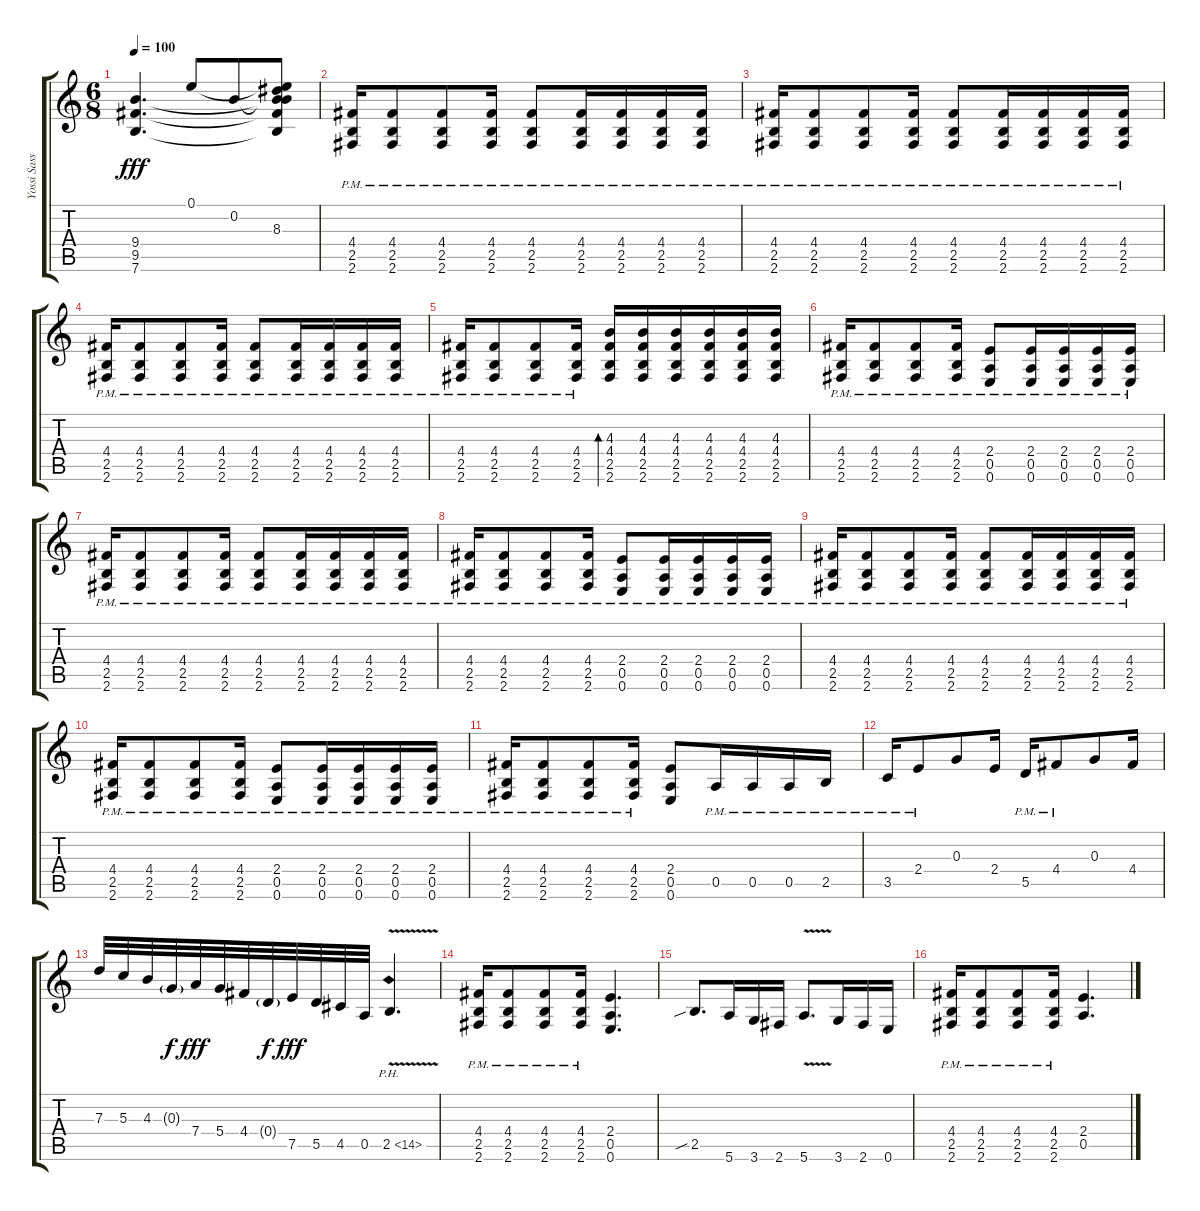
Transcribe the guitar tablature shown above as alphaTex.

\track ("Yossi Sassi" "Yossi Sass") {instrument distortionguitar}
\staff {score tabs}
\tuning (E4 B3 G3 D3 A2 E2) {hide}
\ts (6 8)
\tempo 100
\clef g2
\ks c
(9.4 9.5 7.6).4{d dy fff} 0.1.8 0.2.8 (0.1{t} 0.2{t} 8.3 9.4{t} 9.5{t} 7.6{t}).8 |
(4.4{pm} 2.5{pm} 2.6{pm}).16 (4.4{pm} 2.5{pm} 2.6{pm}).8 (4.4{pm} 2.5{pm} 2.6{pm}).8 (4.4{pm} 2.5{pm} 2.6{pm}).16 (4.4{pm} 2.5{pm} 2.6{pm}).8 (4.4{pm} 2.5{pm} 2.6{pm}).16 (4.4{pm} 2.5{pm} 2.6{pm}).16 (4.4{pm} 2.5{pm} 2.6{pm}).16 (4.4{pm} 2.5{pm} 2.6{pm}).16 |
(4.4{pm} 2.5{pm} 2.6{pm}).16 (4.4{pm} 2.5{pm} 2.6{pm}).8 (4.4{pm} 2.5{pm} 2.6{pm}).8 (4.4{pm} 2.5{pm} 2.6{pm}).16 (4.4{pm} 2.5{pm} 2.6{pm}).8 (4.4{pm} 2.5{pm} 2.6{pm}).16 (4.4{pm} 2.5{pm} 2.6{pm}).16 (4.4{pm} 2.5{pm} 2.6{pm}).16 (4.4{pm} 2.5{pm} 2.6{pm}).16 |
(4.4{pm} 2.5{pm} 2.6{pm}).16 (4.4{pm} 2.5{pm} 2.6{pm}).8 (4.4{pm} 2.5{pm} 2.6{pm}).8 (4.4{pm} 2.5{pm} 2.6{pm}).16 (4.4{pm} 2.5{pm} 2.6{pm}).8 (4.4{pm} 2.5{pm} 2.6{pm}).16 (4.4{pm} 2.5{pm} 2.6{pm}).16 (4.4{pm} 2.5{pm} 2.6{pm}).16 (4.4{pm} 2.5{pm} 2.6{pm}).16 |
(4.4{pm} 2.5{pm} 2.6{pm}).16 (4.4{pm} 2.5{pm} 2.6{pm}).8 (4.4{pm} 2.5{pm} 2.6{pm}).8 (4.4{pm} 2.5{pm} 2.6{pm}).16 (4.3 4.4 2.5 2.6).16{bd 30} (4.3 4.4 2.5 2.6).16 (4.3 4.4 2.5 2.6).16 (4.3 4.4 2.5 2.6).16 (4.3 4.4 2.5 2.6).16 (4.3 4.4 2.5 2.6).16 |
(4.4{pm} 2.5{pm} 2.6{pm}).16 (4.4{pm} 2.5{pm} 2.6{pm}).8 (4.4{pm} 2.5{pm} 2.6{pm}).8 (4.4{pm} 2.5{pm} 2.6{pm}).16 (2.4{pm} 0.5{pm} 0.6{pm}).8 (2.4{pm} 0.5{pm} 0.6{pm}).16 (2.4{pm} 0.5{pm} 0.6{pm}).16 (2.4{pm} 0.5{pm} 0.6{pm}).16 (2.4{pm} 0.5{pm} 0.6{pm}).16 |
(4.4{pm} 2.5{pm} 2.6{pm}).16 (4.4{pm} 2.5{pm} 2.6{pm}).8 (4.4{pm} 2.5{pm} 2.6{pm}).8 (4.4{pm} 2.5{pm} 2.6{pm}).16 (4.4{pm} 2.5{pm} 2.6{pm}).8 (4.4{pm} 2.5{pm} 2.6{pm}).16 (4.4{pm} 2.5{pm} 2.6{pm}).16 (4.4{pm} 2.5{pm} 2.6{pm}).16 (4.4{pm} 2.5{pm} 2.6{pm}).16 |
(4.4{pm} 2.5{pm} 2.6{pm}).16 (4.4{pm} 2.5{pm} 2.6{pm}).8 (4.4{pm} 2.5{pm} 2.6{pm}).8 (4.4{pm} 2.5{pm} 2.6{pm}).16 (2.4{pm} 0.5{pm} 0.6{pm}).8 (2.4{pm} 0.5{pm} 0.6{pm}).16 (2.4{pm} 0.5{pm} 0.6{pm}).16 (2.4{pm} 0.5{pm} 0.6{pm}).16 (2.4{pm} 0.5{pm} 0.6{pm}).16 |
(4.4{pm} 2.5{pm} 2.6{pm}).16 (4.4{pm} 2.5{pm} 2.6{pm}).8 (4.4{pm} 2.5{pm} 2.6{pm}).8 (4.4{pm} 2.5{pm} 2.6{pm}).16 (4.4{pm} 2.5{pm} 2.6{pm}).8 (4.4{pm} 2.5{pm} 2.6{pm}).16 (4.4{pm} 2.5{pm} 2.6{pm}).16 (4.4{pm} 2.5{pm} 2.6{pm}).16 (4.4{pm} 2.5{pm} 2.6{pm}).16 |
(4.4{pm} 2.5{pm} 2.6{pm}).16 (4.4{pm} 2.5{pm} 2.6{pm}).8 (4.4{pm} 2.5{pm} 2.6{pm}).8 (4.4{pm} 2.5{pm} 2.6{pm}).16 (2.4{pm} 0.5{pm} 0.6{pm}).8 (2.4{pm} 0.5{pm} 0.6{pm}).16 (2.4{pm} 0.5{pm} 0.6{pm}).16 (2.4{pm} 0.5{pm} 0.6{pm}).16 (2.4{pm} 0.5{pm} 0.6{pm}).16 |
(4.4{pm} 2.5{pm} 2.6{pm}).16 (4.4{pm} 2.5{pm} 2.6{pm}).8 (4.4{pm} 2.5{pm} 2.6{pm}).8 (4.4{pm} 2.5{pm} 2.6{pm}).16 (2.4 0.5 0.6).8 0.5{pm}.16 0.5{pm}.16 0.5{pm}.16 2.5{pm}.16 |
3.5{pm}.16 2.4{pm}.8 0.3.8 2.4.16 5.5{pm}.16 4.4{pm}.8 0.3.8 4.4.16 |
7.3.32 5.3.32 4.3.32 0.3{g}.32{dy f} 7.4.32{dy fff} 5.4.32 4.4.32 0.4{g}.32{dy f} 7.5.32{dy fff} 5.5.32 4.5.32 0.5.32 2.5{ph 12 v}.4{d} |
(4.4{pm} 2.5{pm} 2.6{pm}).16 (4.4{pm} 2.5{pm} 2.6{pm}).8 (4.4{pm} 2.5{pm} 2.6{pm}).8 (4.4{pm} 2.5{pm} 2.6{pm}).16 (2.4 0.5 0.6).4{d} |
2.5{sib}.8{d} 5.6.16 3.6.16 2.6.16 5.6{v}.8{d} 3.6.16 2.6.16 0.6.16 |
(4.4{pm} 2.5{pm} 2.6{pm}).16 (4.4{pm} 2.5{pm} 2.6{pm}).8 (4.4{pm} 2.5{pm} 2.6{pm}).8 (4.4{pm} 2.5{pm} 2.6{pm}).16 (2.4 0.5).4{d}
